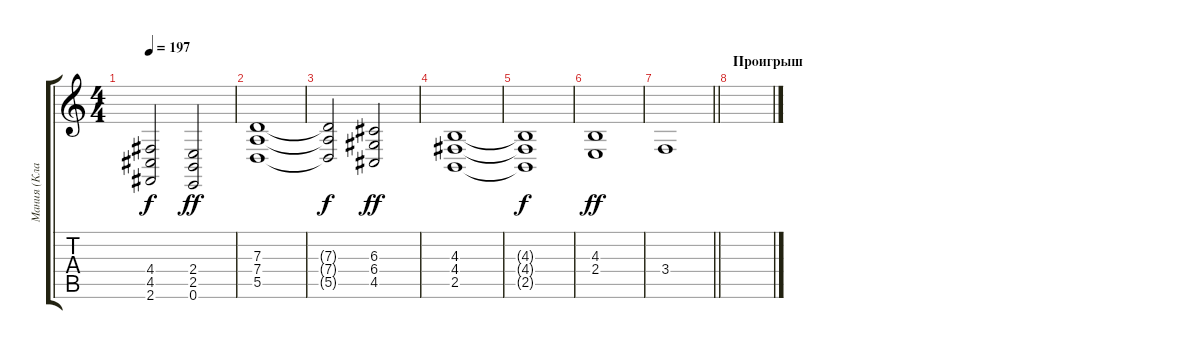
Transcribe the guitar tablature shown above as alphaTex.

\track ("Мания (Клавиши)" "Мания (Кла") {instrument tangoaccordion}
\staff {score tabs}
\tuning (E4 B3 G3 D3 A2 E2) {hide}
\ts (4 4)
\tempo 197
\clef g2
\ks c
(4.4{t} 4.5{t} 2.6{t}).2{dy f} (2.4 2.5 0.6).2{dy ff} |
(7.3 7.4 5.5).1 |
(7.3{t} 7.4{t} 5.5{t}).2{dy f} (6.3 6.4 4.5).2{dy ff} |
(4.3 4.4 2.5).1 |
(4.3{t} 4.4{t} 2.5{t}).1{dy f} |
(4.3 2.4).1{dy ff} |
\barLineRight lightlight
3.4.1 |
\section ("" "Проигрыш")
